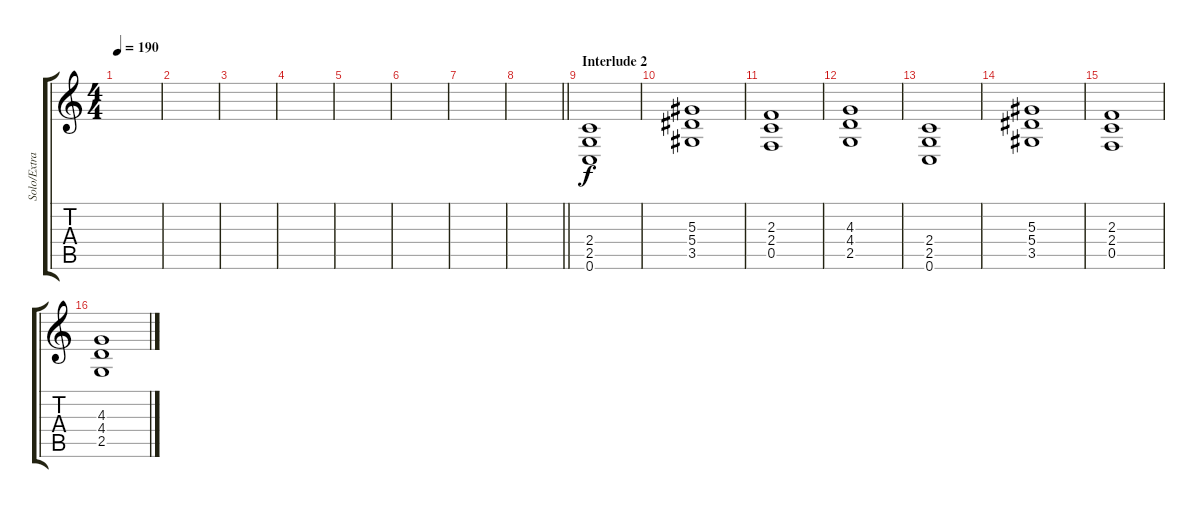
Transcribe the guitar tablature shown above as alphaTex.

\track ("Solo/Extra Guitar" "Solo/Extra") {instrument distortionguitar}
\staff {score tabs}
\tuning (C4 G3 Eb3 Bb2 F2 C2) {hide}
\ts (4 4)
\tempo 190
\clef g2
\ks c
|
|
|
|
|
|
|
\barLineRight lightlight
|
\section ("" "Interlude 2")
(2.4 2.5 0.6).1 |
(5.3 5.4 3.5).1 |
(2.3 2.4 0.5).1 |
(4.3 4.4 2.5).1 |
(2.4 2.5 0.6).1 |
(5.3 5.4 3.5).1 |
(2.3 2.4 0.5).1 |
(4.3 4.4 2.5).1
